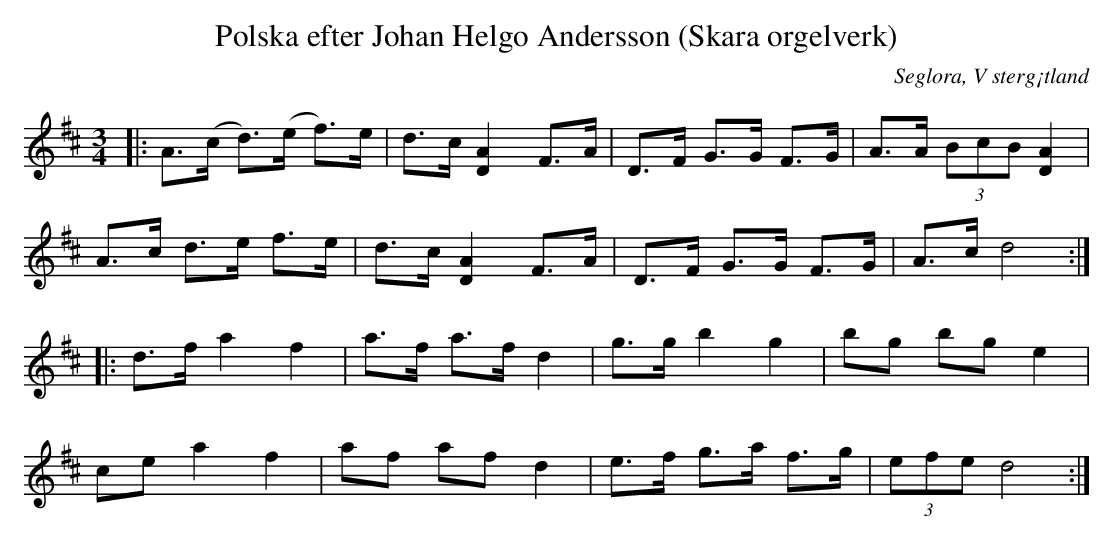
X:1
T:Polska efter Johan Helgo Andersson (Skara orgelverk)
O:Seglora, V sterg¡tland
M:3/4
L:1/8
K:D
|: A>(c d>)(e f>)e| d>c [A2D2] F>A | D>F G>G F>G | A>A (3BcB [A2D2] |
   A>c d>e f>e| d>c [A2D2] F>A | D>F G>G F>G | A>c d4 :|
|: d>f a2 f2 | a>f a>f d2 | g>g b2 g2 | bg bg e2 |
ce a2 f2 | af af d2 | e>f g>a f>g | (3efe d4 :|
